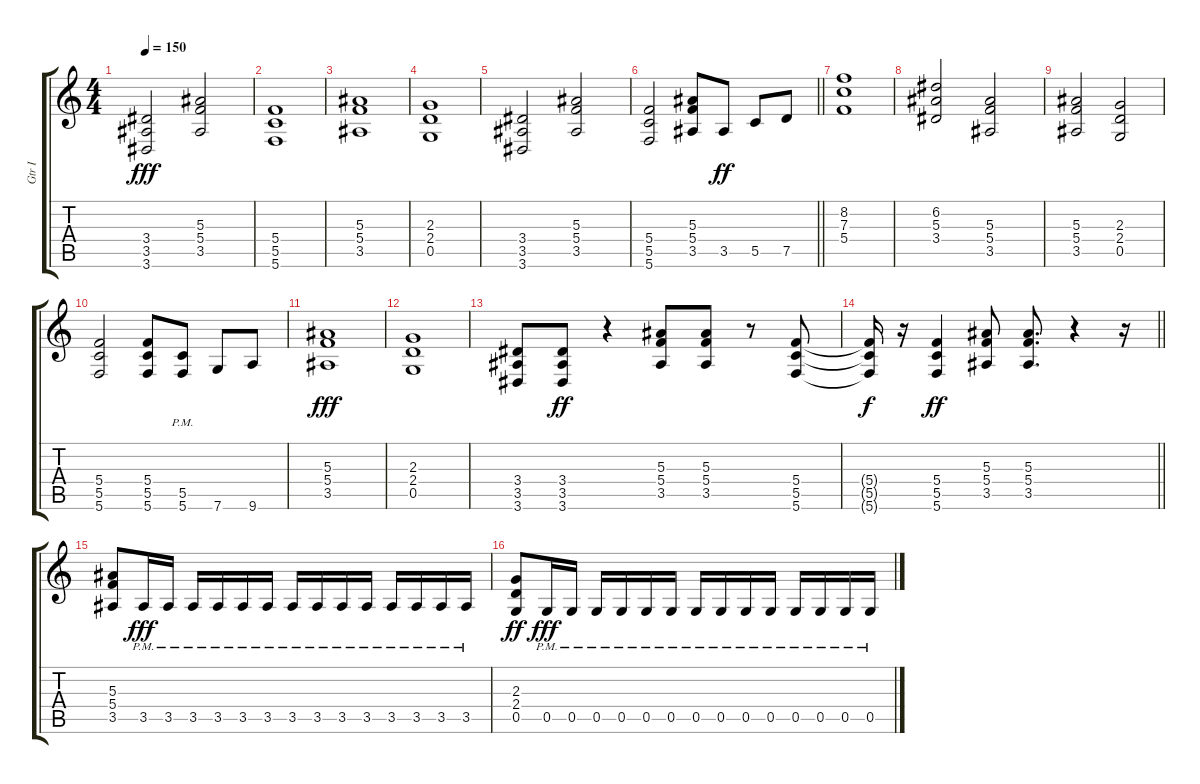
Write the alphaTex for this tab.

\track ("Gtr I" "Gtr I") {instrument distortionguitar}
\staff {score tabs}
\tuning (D4 A3 F3 C3 G2 C2) {hide}
\ts (4 4)
\tempo 150
\clef g2
\ks c
(3.4 3.5 3.6).2{dy fff} (5.3 5.4 3.5).2 |
(5.4 5.5 5.6).1 |
(5.3 5.4 3.5).1 |
(2.3 2.4 0.5).1 |
(3.4 3.5 3.6).2 (5.3 5.4 3.5).2 |
\barLineRight lightlight
(5.4 5.5 5.6).2 (5.3 5.4 3.5).8 3.5.8{dy ff} 5.5.8 7.5.8 |
(8.2 7.3 5.4).1 |
(6.2 5.3 3.4).2 (5.3 5.4 3.5).2 |
(5.3 5.4 3.5).2 (2.3 2.4 0.5).2 |
(5.4 5.5 5.6).2 (5.4 5.5 5.6).8 (5.5{pm} 5.6{pm}).8 7.6.8 9.6.8 |
(5.3 5.4 3.5).1{dy fff} |
(2.3 2.4 0.5).1 |
(3.4 3.5 3.6).8 (3.4 3.5 3.6).8{dy ff} r.4 (5.3 5.4 3.5).8 (5.3 5.4 3.5).8 r.8 (5.4 5.5 5.6).8 |
\barLineRight lightlight
(5.4{t} 5.5{t} 5.6{t}).16{dy f} r.16 (5.4 5.5 5.6).4{dy ff} (5.3 5.4 3.5).8 (5.3 5.4 3.5).8{d} r.4 r.16 |
(5.3 5.4 3.5).8 3.5{pm}.16{dy fff} 3.5{pm}.16 3.5{pm}.16 3.5{pm}.16 3.5{pm}.16 3.5{pm}.16 3.5{pm}.16 3.5{pm}.16 3.5{pm}.16 3.5{pm}.16 3.5{pm}.16 3.5{pm}.16 3.5{pm}.16 3.5{pm}.16 |
(2.3 2.4 0.5).8{dy ff} 0.5{pm}.16{dy fff} 0.5{pm}.16 0.5{pm}.16 0.5{pm}.16 0.5{pm}.16 0.5{pm}.16 0.5{pm}.16 0.5{pm}.16 0.5{pm}.16 0.5{pm}.16 0.5{pm}.16 0.5{pm}.16 0.5{pm}.16 0.5{pm}.16
